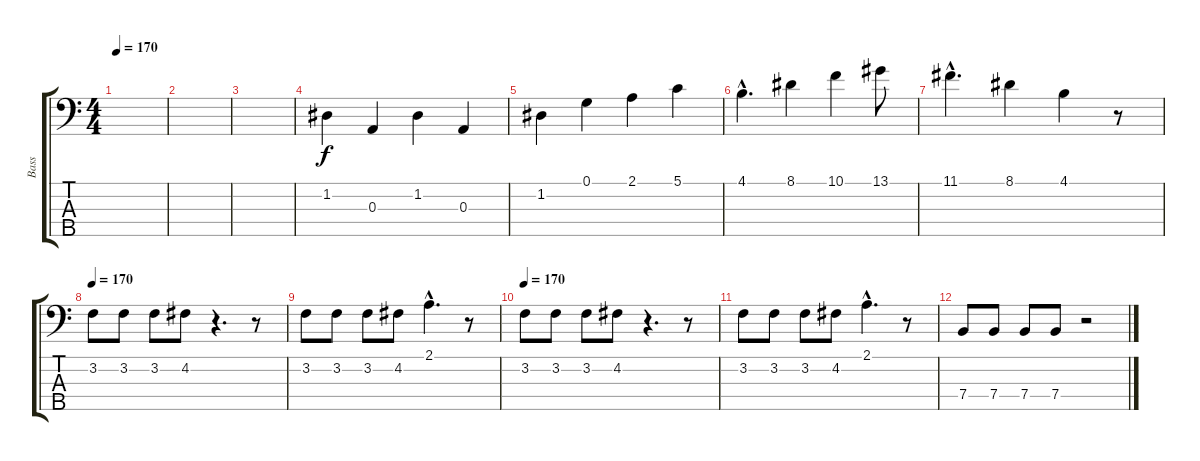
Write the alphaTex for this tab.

\track ("Bass" "Bass") {instrument electricbassfinger}
\staff {score tabs}
\tuning (G2 D2 A1 E1 B0) {hide}
\ts (4 4)
\tempo 170
\clef f4
\ks c
|
|
|
1.2.4 0.3.4 1.2.4 0.3.4 |
1.2.4 0.1.4 2.1.4 5.1.4 |
4.1{hac}.4{d} 8.1.4 10.1.4 13.1.8 |
11.1{hac}.4{d} 8.1.4 4.1.4 r.8 |
\tempo 170
3.2.8 3.2.8 3.2.8 4.2.8 r.4{d} r.8 |
3.2.8 3.2.8 3.2.8 4.2.8 2.1{hac}.4{d} r.8 |
\tempo 170
3.2.8 3.2.8 3.2.8 4.2.8 r.4{d} r.8 |
3.2.8 3.2.8 3.2.8 4.2.8 2.1{hac}.4{d} r.8 |
7.4.8 7.4.8 7.4.8 7.4.8 r.2
